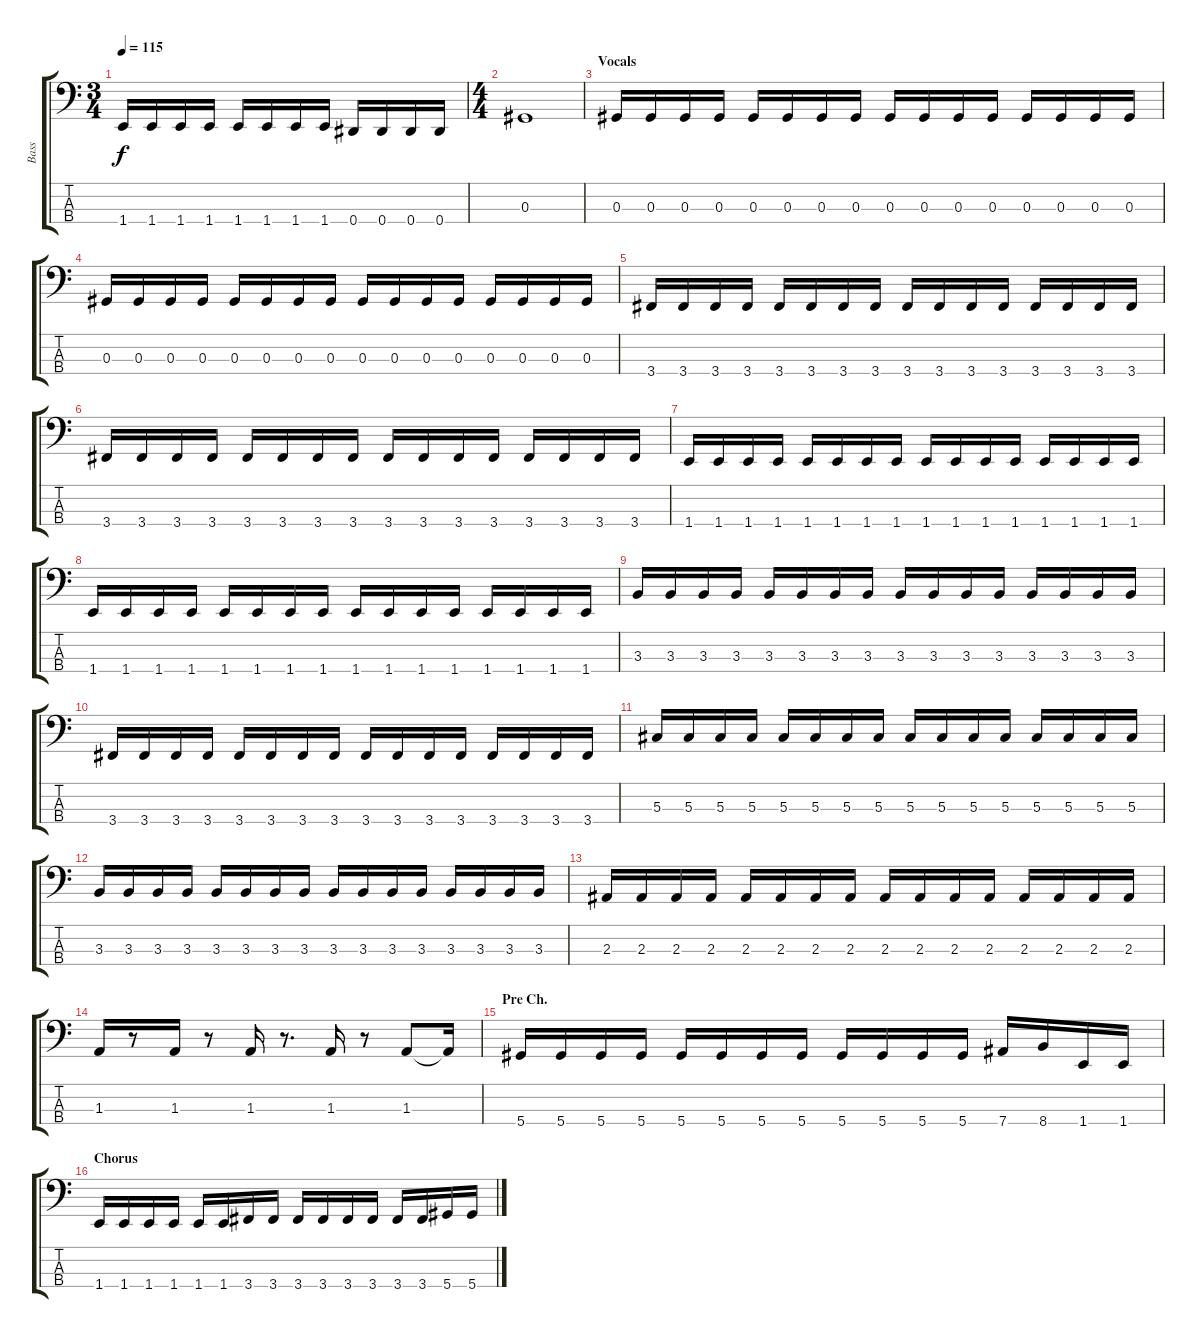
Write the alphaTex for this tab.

\track ("Bass" "Bass") {instrument electricbassfinger}
\staff {score tabs}
\tuning (Gb2 Db2 Ab1 Eb1) {hide}
\ts (3 4)
\tempo 115
\clef f4
\ks c
1.4.16{dy f} 1.4.16 1.4.16 1.4.16 1.4.16 1.4.16 1.4.16 1.4.16 0.4.16 0.4.16 0.4.16 0.4.16 |
\ts (4 4)
0.3.1 |
\section ("" "Vocals")
0.3.16 0.3.16 0.3.16 0.3.16 0.3.16 0.3.16 0.3.16 0.3.16 0.3.16 0.3.16 0.3.16 0.3.16 0.3.16 0.3.16 0.3.16 0.3.16 |
0.3.16 0.3.16 0.3.16 0.3.16 0.3.16 0.3.16 0.3.16 0.3.16 0.3.16 0.3.16 0.3.16 0.3.16 0.3.16 0.3.16 0.3.16 0.3.16 |
3.4.16 3.4.16 3.4.16 3.4.16 3.4.16 3.4.16 3.4.16 3.4.16 3.4.16 3.4.16 3.4.16 3.4.16 3.4.16 3.4.16 3.4.16 3.4.16 |
3.4.16 3.4.16 3.4.16 3.4.16 3.4.16 3.4.16 3.4.16 3.4.16 3.4.16 3.4.16 3.4.16 3.4.16 3.4.16 3.4.16 3.4.16 3.4.16 |
1.4.16 1.4.16 1.4.16 1.4.16 1.4.16 1.4.16 1.4.16 1.4.16 1.4.16 1.4.16 1.4.16 1.4.16 1.4.16 1.4.16 1.4.16 1.4.16 |
1.4.16 1.4.16 1.4.16 1.4.16 1.4.16 1.4.16 1.4.16 1.4.16 1.4.16 1.4.16 1.4.16 1.4.16 1.4.16 1.4.16 1.4.16 1.4.16 |
3.3.16 3.3.16 3.3.16 3.3.16 3.3.16 3.3.16 3.3.16 3.3.16 3.3.16 3.3.16 3.3.16 3.3.16 3.3.16 3.3.16 3.3.16 3.3.16 |
3.4.16 3.4.16 3.4.16 3.4.16 3.4.16 3.4.16 3.4.16 3.4.16 3.4.16 3.4.16 3.4.16 3.4.16 3.4.16 3.4.16 3.4.16 3.4.16 |
5.3.16 5.3.16 5.3.16 5.3.16 5.3.16 5.3.16 5.3.16 5.3.16 5.3.16 5.3.16 5.3.16 5.3.16 5.3.16 5.3.16 5.3.16 5.3.16 |
3.3.16 3.3.16 3.3.16 3.3.16 3.3.16 3.3.16 3.3.16 3.3.16 3.3.16 3.3.16 3.3.16 3.3.16 3.3.16 3.3.16 3.3.16 3.3.16 |
2.3.16 2.3.16 2.3.16 2.3.16 2.3.16 2.3.16 2.3.16 2.3.16 2.3.16 2.3.16 2.3.16 2.3.16 2.3.16 2.3.16 2.3.16 2.3.16 |
1.3.16 r.8 1.3.16 r.8 1.3.16 r.8{d} 1.3.16 r.8 1.3.8 1.3{t}.16 |
\section ("" "Pre Ch.")
5.4.16 5.4.16 5.4.16 5.4.16 5.4.16 5.4.16 5.4.16 5.4.16 5.4.16 5.4.16 5.4.16 5.4.16 7.4.16 8.4.16 1.4.16 1.4.16 |
\section ("" "Chorus")
1.4.16 1.4.16 1.4.16 1.4.16 1.4.16 1.4.16 3.4.16 3.4.16 3.4.16 3.4.16 3.4.16 3.4.16 3.4.16 3.4.16 5.4.16 5.4.16
